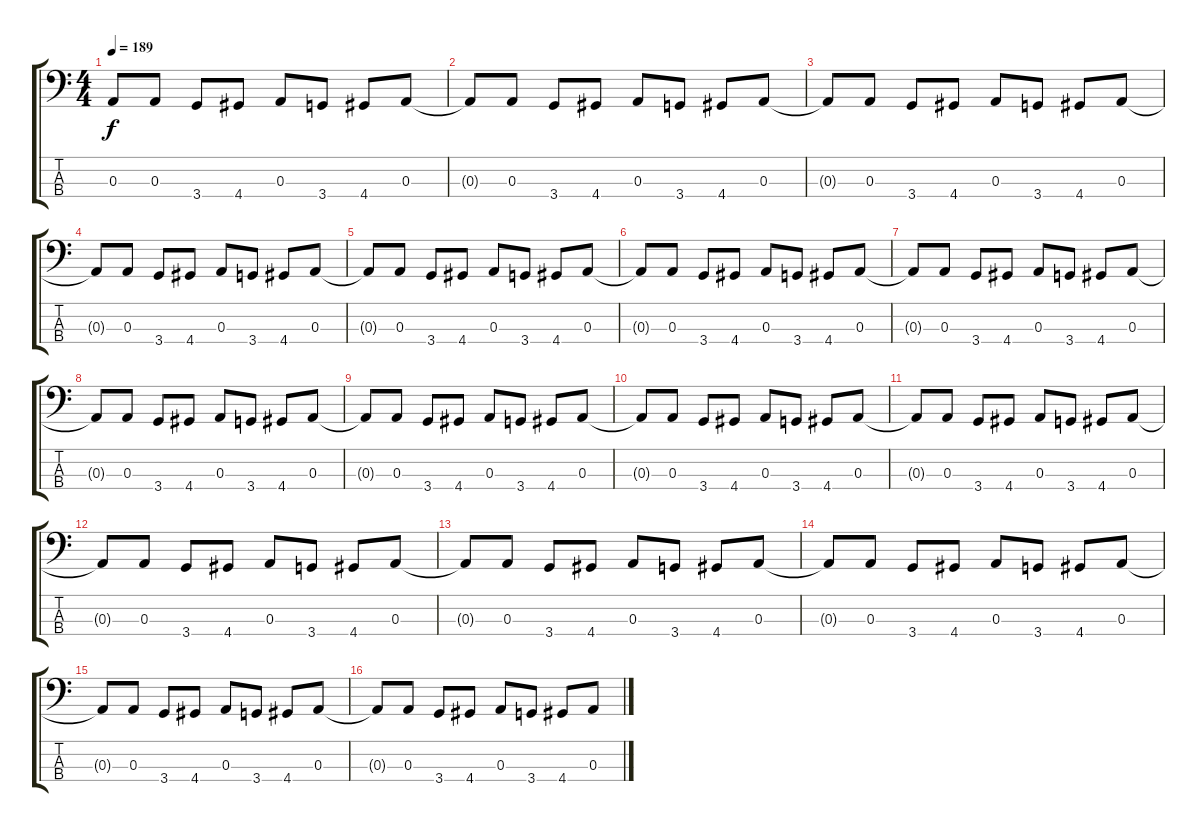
\track "" {instrument electricbasspick}
\staff {score tabs}
\tuning (G2 D2 A1 E1) {hide}
\ts (4 4)
\tempo 189
\clef f4
\ks c
0.3{t}.8{dy f} 0.3.8 3.4.8 4.4.8 0.3.8 3.4.8 4.4.8 0.3.8 |
0.3{t}.8 0.3.8 3.4.8 4.4.8 0.3.8 3.4.8 4.4.8 0.3.8 |
0.3{t}.8 0.3.8 3.4.8 4.4.8 0.3.8 3.4.8 4.4.8 0.3.8 |
0.3{t}.8 0.3.8 3.4.8 4.4.8 0.3.8 3.4.8 4.4.8 0.3.8 |
0.3{t}.8 0.3.8 3.4.8 4.4.8 0.3.8 3.4.8 4.4.8 0.3.8 |
0.3{t}.8 0.3.8 3.4.8 4.4.8 0.3.8 3.4.8 4.4.8 0.3.8 |
0.3{t}.8 0.3.8 3.4.8 4.4.8 0.3.8 3.4.8 4.4.8 0.3.8 |
0.3{t}.8 0.3.8 3.4.8 4.4.8 0.3.8 3.4.8 4.4.8 0.3.8 |
0.3{t}.8 0.3.8 3.4.8 4.4.8 0.3.8 3.4.8 4.4.8 0.3.8 |
0.3{t}.8 0.3.8 3.4.8 4.4.8 0.3.8 3.4.8 4.4.8 0.3.8 |
0.3{t}.8 0.3.8 3.4.8 4.4.8 0.3.8 3.4.8 4.4.8 0.3.8 |
0.3{t}.8 0.3.8 3.4.8 4.4.8 0.3.8 3.4.8 4.4.8 0.3.8 |
0.3{t}.8 0.3.8 3.4.8 4.4.8 0.3.8 3.4.8 4.4.8 0.3.8 |
0.3{t}.8 0.3.8 3.4.8 4.4.8 0.3.8 3.4.8 4.4.8 0.3.8 |
0.3{t}.8 0.3.8 3.4.8 4.4.8 0.3.8 3.4.8 4.4.8 0.3.8 |
0.3{t}.8 0.3.8 3.4.8 4.4.8 0.3.8 3.4.8 4.4.8 0.3.8
